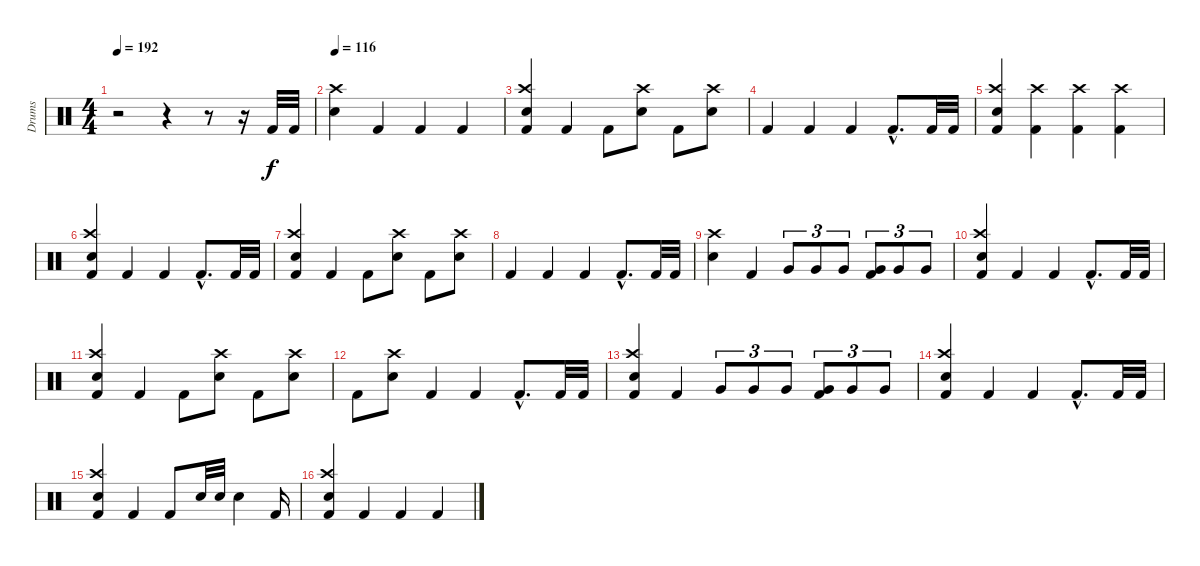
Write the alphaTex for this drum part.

\track ("Drums" "Drums") {instrument percussion}
\staff {score}
\articulation defaults
\ts (4 4)
\tempo 192
\tempo 116
\tempo 192
\clef neutral
\ks c
r.2{dy f} r.4 r.8 r.16 "Kick (hit) 2".32 "Kick (hit) 2".32 |
\tempo 116
("Crash high (hit)" "Electric Snare (hit)").4 "Kick (hit) 2".4 "Kick (hit) 2".4 "Kick (hit) 2".4 |
("Crash high (hit)" "Electric Snare (hit)" "Kick (hit) 2").4 "Kick (hit) 2".4 "Kick (hit) 2".8 ("Crash high (hit)" "Electric Snare (hit)").8 "Kick (hit) 2".8 ("Crash high (hit)" "Electric Snare (hit)").8 |
"Kick (hit) 2".4 "Kick (hit) 2".4 "Kick (hit) 2".4 "Kick (hit) 2"{hac}.8{d} "Kick (hit) 2".32 "Kick (hit) 2".32 |
("Crash high (hit)" "Electric Snare (hit)" "Kick (hit) 2").4 ("Crash high (hit)" "Kick (hit) 2").4 ("Crash high (hit)" "Kick (hit) 2").4 ("Crash high (hit)" "Kick (hit) 2").4 |
("Crash high (hit)" "Electric Snare (hit)" "Kick (hit) 2").4 "Kick (hit) 2".4 "Kick (hit) 2".4 "Kick (hit) 2"{hac}.8{d} "Kick (hit) 2".32 "Kick (hit) 2".32 |
("Crash high (hit)" "Electric Snare (hit)" "Kick (hit) 2").4 "Kick (hit) 2".4 "Kick (hit) 2".8 ("Crash high (hit)" "Electric Snare (hit)").8 "Kick (hit) 2".8 ("Crash high (hit)" "Electric Snare (hit)").8 |
"Kick (hit) 2".4 "Kick (hit) 2".4 "Kick (hit) 2".4 "Kick (hit) 2"{hac}.8{d} "Kick (hit) 2".32 "Kick (hit) 2".32 |
("Crash high (hit)" "Electric Snare (hit)").4 "Kick (hit) 2".4 "Very Low Tom (hit)".8{tu (3 2)} "Very Low Tom (hit)".8{tu (3 2)} "Very Low Tom (hit)".8{tu (3 2)} ("Very Low Tom (hit)" "Kick (hit) 2").8{tu (3 2)} "Very Low Tom (hit)".8{tu (3 2)} "Very Low Tom (hit)".8{tu (3 2)} |
("Crash high (hit)" "Electric Snare (hit)" "Kick (hit) 2").4 "Kick (hit) 2".4 "Kick (hit) 2".4 "Kick (hit) 2"{hac}.8{d} "Kick (hit) 2".32 "Kick (hit) 2".32 |
("Crash high (hit)" "Electric Snare (hit)" "Kick (hit) 2").4 "Kick (hit) 2".4 "Kick (hit) 2".8 ("Crash high (hit)" "Electric Snare (hit)").8 "Kick (hit) 2".8 ("Crash high (hit)" "Electric Snare (hit)").8 |
"Kick (hit) 2".8 ("Crash high (hit)" "Electric Snare (hit)").8 "Kick (hit) 2".4 "Kick (hit) 2".4 "Kick (hit) 2"{hac}.8{d} "Kick (hit) 2".32 "Kick (hit) 2".32 |
("Crash high (hit)" "Electric Snare (hit)" "Kick (hit) 2").4 "Kick (hit) 2".4 "Very Low Tom (hit)".8{tu (3 2)} "Very Low Tom (hit)".8{tu (3 2)} "Very Low Tom (hit)".8{tu (3 2)} ("Very Low Tom (hit)" "Kick (hit) 2").8{tu (3 2)} "Very Low Tom (hit)".8{tu (3 2)} "Very Low Tom (hit)".8{tu (3 2)} |
("Crash high (hit)" "Electric Snare (hit)" "Kick (hit) 2").4 "Kick (hit) 2".4 "Kick (hit) 2".4 "Kick (hit) 2"{hac}.8{d} "Kick (hit) 2".32 "Kick (hit) 2".32 |
("Crash high (hit)" "Electric Snare (hit)" "Kick (hit) 2").4 "Kick (hit) 2".4 "Kick (hit) 2".8 "Electric Snare (hit)".32 "Electric Snare (hit)".32 "Electric Snare (hit)".4 "Kick (hit) 2".16 |
("Crash high (hit)" "Electric Snare (hit)" "Kick (hit) 2").4 "Kick (hit) 2".4 "Kick (hit) 2".4 "Kick (hit) 2".4
